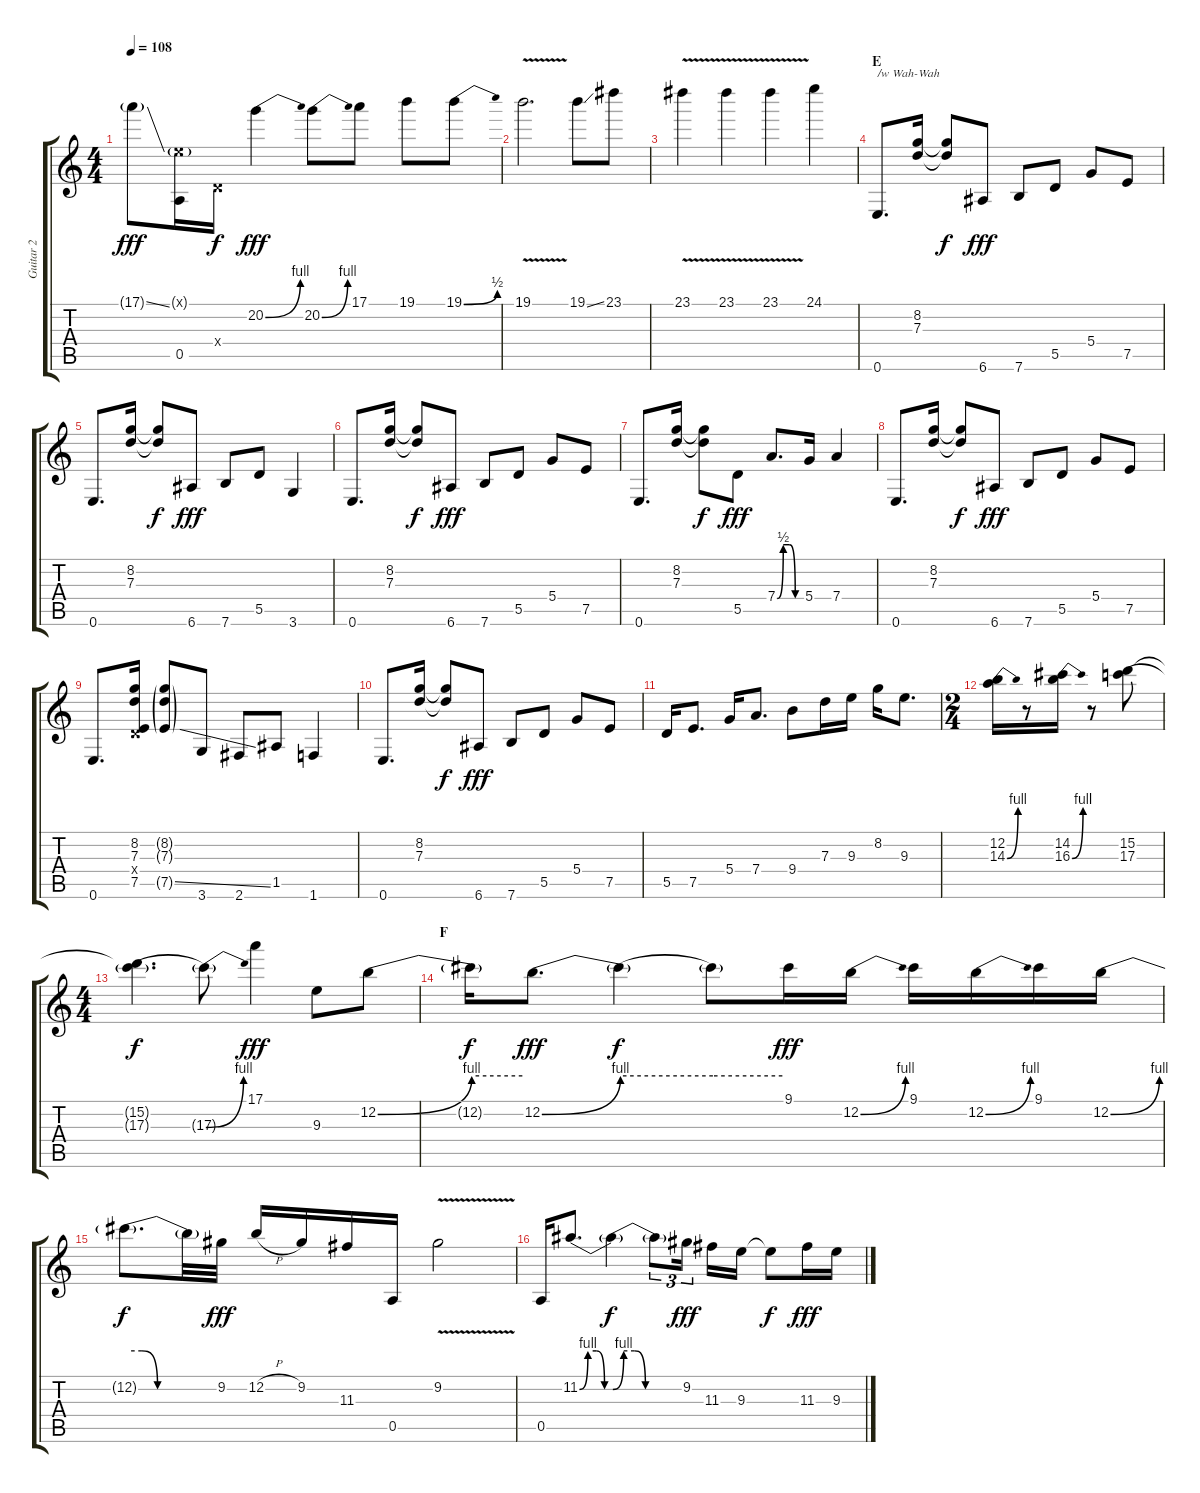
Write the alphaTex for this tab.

\track ("Guitar 2" "Guitar 2") {instrument overdrivenguitar}
\staff {score tabs}
\tuning (E4 B3 G3 D3 A2 E2) {hide}
\ts (4 4)
\tempo 108
\clef g2
\ks c
17.1{ss g}.8{dy fff} (0.1{g x} 0.5).16 0.4{x}.16{dy f} 20.2{be (bend 0 0 60 4)}.4{dy fff} 20.2{be (bend 0 0 60 4)}.8 17.1.8 19.1.8 19.1{be (bend 0 0 60 2)}.8 |
19.1{v}.2{d} 19.1{ss}.8 23.1.8 |
23.1{v}.4 23.1{v}.4 23.1{v}.4 24.1.4 |
\section ("" "E")
0.6.8{d txt "/w Wah-Wah"} (8.2 7.3).16 (8.2{t} 7.3{t}).8{dy f} 6.6.8{dy fff} 7.6.8 5.5.8 5.4.8 7.5.8 |
0.6.8{d} (8.2 7.3).16 (8.2{t} 7.3{t}).8{dy f} 6.6.8{dy fff} 7.6.8 5.5.8 3.6.4 |
0.6.8{d} (8.2 7.3).16 (8.2{t} 7.3{t}).8{dy f} 6.6.8{dy fff} 7.6.8 5.5.8 5.4.8 7.5.8 |
0.6.8{d} (8.2 7.3).16 (8.2{t} 7.3{t}).8{dy f} 5.5.8{dy fff} 7.4{be (custom 0 0 15 2 30 2 45 0 60 0)}.8{d} 5.4.16 7.4.4 |
0.6.8{d} (8.2 7.3).16 (8.2{t} 7.3{t}).8{dy f} 6.6.8{dy fff} 7.6.8 5.5.8 5.4.8 7.5.8 |
0.6.8{d} (8.2 7.3 0.4{x} 7.5).16 (8.2{g} 7.3{g} 7.5{ss g}).8 3.6.8 2.6.8 1.5.8 1.6.4 |
0.6.8{d} (8.2 7.3).16 (8.2{t} 7.3{t}).8{dy f} 6.6.8{dy fff} 7.6.8 5.5.8 5.4.8 7.5.8 |
5.5.16 7.5.8{d} 5.4.16 7.4.8{d} 9.4.8 7.3.16 9.3.16 8.2.16 9.3.8{d} |
\ts (2 4)
(12.2 14.3{be (bend 0 0 60 4)}).16 r.8 (14.2 16.3{be (bend 0 0 60 4)}).16 r.8 (15.2 17.3{be (hold 0 0 60 0)}).8 |
\ts (4 4)
(15.2{t} 17.3{be (hold 0 0 60 0) t}).4{d dy f} 17.3{be (bend 0 0 60 4) t}.8 17.1.4{dy fff} 9.3.8 12.2{be (bend 0 0 60 4)}.8 |
\section ("" "F")
12.2{be (hold 0 4 60 4) t}.16{dy f} 12.2{be (bend 0 0 60 4)}.8{d dy fff} 12.2{be (hold 0 4 60 4) t}.4{dy f} 12.2{be (hold 0 4 60 4) t}.8 9.1.16{dy fff} 12.2{be (bend 0 0 60 4)}.16 9.1.16 12.2{be (bend 0 0 60 4)}.16 9.1.16 12.2{be (bend 0 0 60 4)}.16 |
12.2{be (custom 0 4 15 4 30 0 60 0) t}.8{d dy f} 12.2{be (hold 0 0 60 0) t}.32 9.2.32{dy fff} 12.2{h}.16 9.2.16 11.3.16 0.5.16 9.2{v}.2 |
0.5.16 11.2{be (custom 0 0 15 4 30 4 45 0 60 0)}.8{d} 11.2{be (custom 0 0 15 4 30 4 45 0 60 0) t}.4{dy f} 11.2{be (hold 0 0 60 0) t}.8{tu (3 2)} 9.2.16{tu (3 2) dy fff} 11.3.16 9.3.16 9.3{t}.8{dy f} 11.3.16{dy fff} 9.3.16
